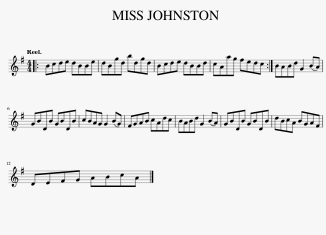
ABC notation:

X:1
L:1/8
Q:1/4=120
M:4/4
I:linebreak $
K:G
V:1 treble
V:1
|: Bcde dBBe | dBgd bdgd | Bcde dBBd | cAag fedc :| BABd G2 (BA) |$ %5
 GBDB GBDB | cBAG G2 (BG) | FGAB cAdc | BABd G2 (BA) | GBDB GBDB | %10
 dBcA BGAF |$ DEFG ABcA |] %12
